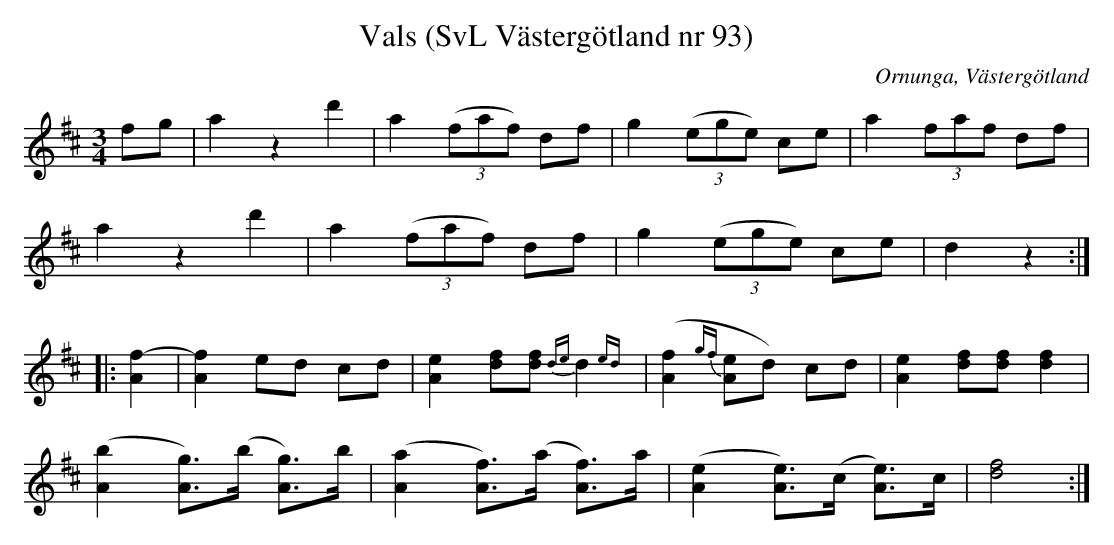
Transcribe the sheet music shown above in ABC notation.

X:1
T:Vals (SvL Västergötland nr 93)
M:3/4
L:1/8
O:Ornunga, Västergötland
K:D
fg | a2 z2 d'2 | a2 ((3faf) df | g2 ((3ege) ce | a2 (3faf df |
a2 z2 d'2 | a2 ((3faf) df | g2 ((3ege) ce | d2z2 ::
[f2-A2] | [f2A2] ed cd | [e2A2] [df][df] {de}d2{ed} | ([f2A2]{gf}[eA]d) cd | [e2A2] [df][df][f2d2] |
([b2A2] [gA])>(b [gA])>b | ([a2A2] [fA])>(a [fA])>a | ([e2A2] [eA])>(c [eA])>c | [d4f4] :|
